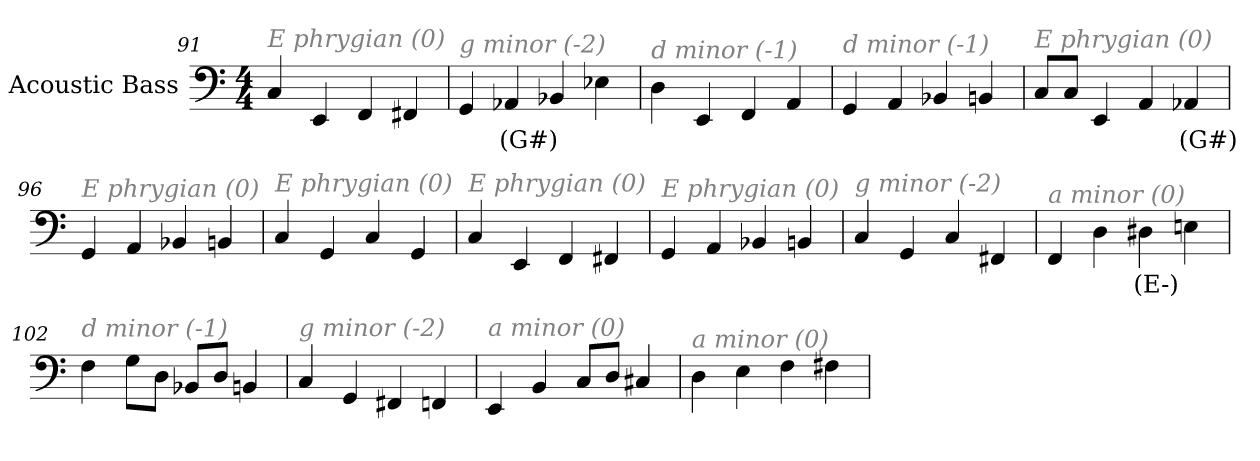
**kern	**text
*part1	*part1
*staff1	*staff1
*I"Acoustic Bass	*
*clefF4	*
*ITrd7c12	*
*k[]	*
*C:	*
*M4/4	*
=91	=91
!LO:TX:i:color=#808080:t=E phrygian (0)	!
4CC	.
4EEE	.
4FFF	.
4FFF#X	.
=92	=92
!LO:TX:i:color=#808080:t=g minor (-2)	!
4GGG	.
4AAA-Xi	(G#)
4BBB-X	.
4EE-X	.
=93	=93
!LO:TX:i:color=#808080:t=d minor (-1)	!
4DD	.
4EEE	.
4FFF	.
4AAA	.
=94	=94
!LO:TX:i:color=#808080:t=d minor (-1)	!
4GGG	.
4AAA	.
4BBB-X	.
4BBBn	.
=95	=95
!LO:TX:i:color=#808080:t=E phrygian (0)	!
8CCL	.
8CCJ	.
4EEE	.
4AAA	.
4AAA-Xi	(G#)
=96	=96
!LO:TX:i:color=#808080:t=E phrygian (0)	!
4GGG	.
4AAA	.
4BBB-X	.
4BBBn	.
=97	=97
!LO:TX:i:color=#808080:t=E phrygian (0)	!
4CC	.
4GGG	.
4CC	.
4GGG	.
=98	=98
!LO:TX:i:color=#808080:t=E phrygian (0)	!
4CC	.
4EEE	.
4FFF	.
4FFF#X	.
=99	=99
!LO:TX:i:color=#808080:t=E phrygian (0)	!
4GGG	.
4AAA	.
4BBB-X	.
4BBBn	.
=100	=100
!LO:TX:i:color=#808080:t=g minor (-2)	!
4CC	.
4GGG	.
4CC	.
4FFF#X	.
=101	=101
!LO:TX:i:color=#808080:t=a minor (0)	!
4FFF	.
4DD	.
4DD#Xi	(E-)
4EEn	.
=102	=102
!LO:TX:i:color=#808080:t=d minor (-1)	!
4FF	.
8GGL	.
8DDJ	.
8BBB-XL	.
8DDJ	.
4BBBn	.
=103	=103
!LO:TX:i:color=#808080:t=g minor (-2)	!
4CC	.
4GGG	.
4FFF#X	.
4FFFn	.
=104	=104
!LO:TX:i:color=#808080:t=a minor (0)	!
4EEE	.
4BBB	.
8CCL	.
8DDJ	.
4CC#X	.
=105	=105
!LO:TX:i:color=#808080:t=a minor (0)	!
4DD	.
4EE	.
4FF	.
4FF#X	.
=	=
*-	*-
